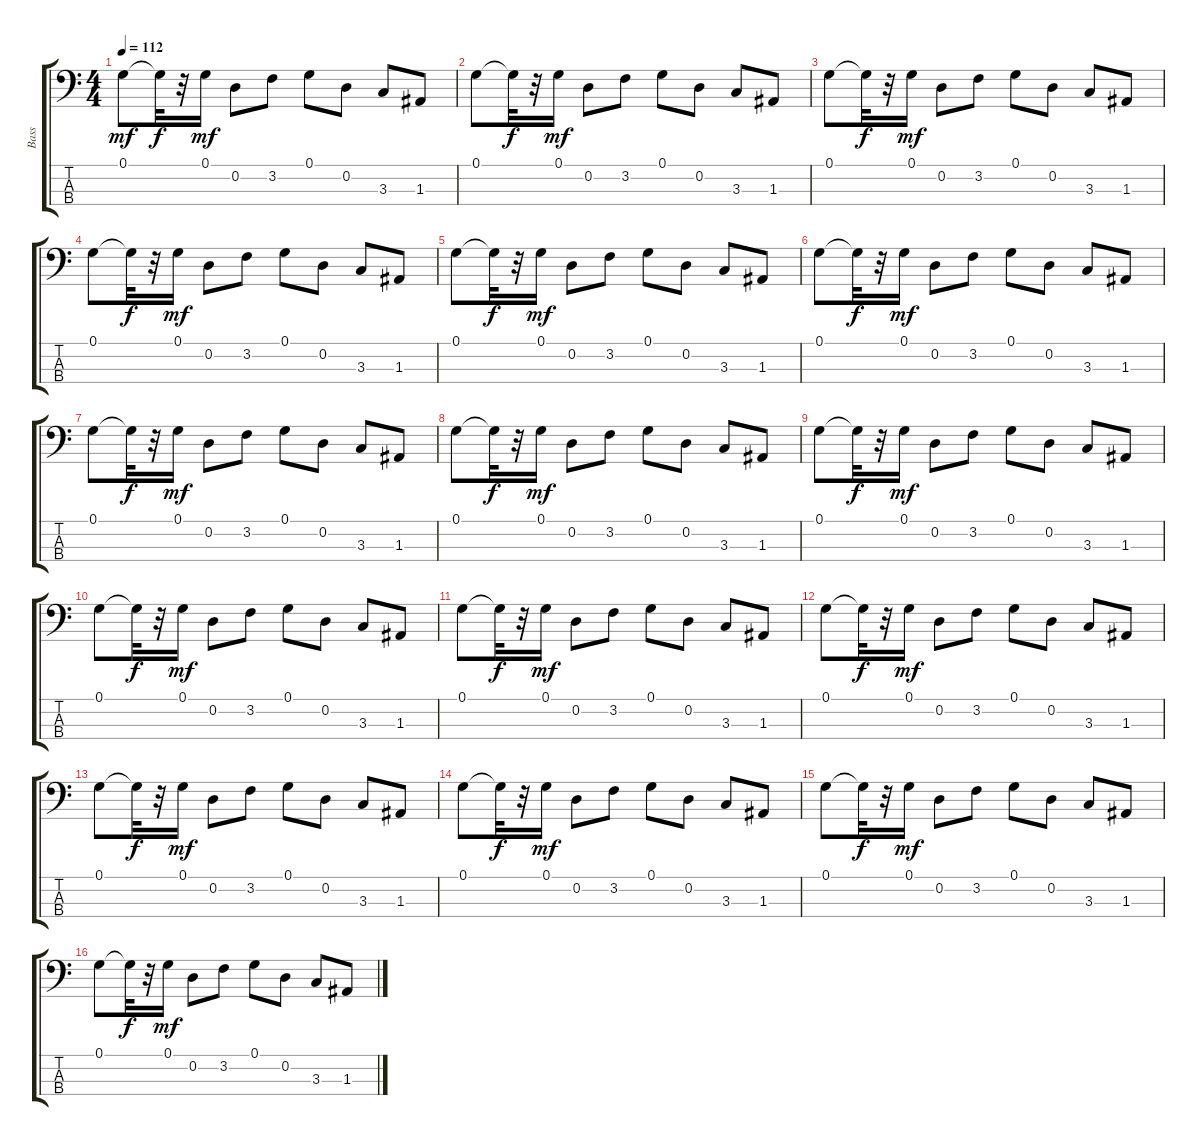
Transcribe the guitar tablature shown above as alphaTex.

\track ("Bass" "Bass") {instrument synthbass2}
\staff {score tabs}
\tuning (G2 D2 A1 E1) {hide}
\ts (4 4)
\tempo 112
\clef f4
\ks c
0.1.8{dy mf} 0.1{t}.32{dy f} r.32 0.1.16{dy mf} 0.2.8 3.2.8 0.1.8 0.2.8 3.3.8 1.3.8 |
0.1.8 0.1{t}.32{dy f} r.32 0.1.16{dy mf} 0.2.8 3.2.8 0.1.8 0.2.8 3.3.8 1.3.8 |
0.1.8 0.1{t}.32{dy f} r.32 0.1.16{dy mf} 0.2.8 3.2.8 0.1.8 0.2.8 3.3.8 1.3.8 |
0.1.8 0.1{t}.32{dy f} r.32 0.1.16{dy mf} 0.2.8 3.2.8 0.1.8 0.2.8 3.3.8 1.3.8 |
0.1.8 0.1{t}.32{dy f} r.32 0.1.16{dy mf} 0.2.8 3.2.8 0.1.8 0.2.8 3.3.8 1.3.8 |
0.1.8 0.1{t}.32{dy f} r.32 0.1.16{dy mf} 0.2.8 3.2.8 0.1.8 0.2.8 3.3.8 1.3.8 |
0.1.8 0.1{t}.32{dy f} r.32 0.1.16{dy mf} 0.2.8 3.2.8 0.1.8 0.2.8 3.3.8 1.3.8 |
0.1.8 0.1{t}.32{dy f} r.32 0.1.16{dy mf} 0.2.8 3.2.8 0.1.8 0.2.8 3.3.8 1.3.8 |
0.1.8 0.1{t}.32{dy f} r.32 0.1.16{dy mf} 0.2.8 3.2.8 0.1.8 0.2.8 3.3.8 1.3.8 |
0.1.8 0.1{t}.32{dy f} r.32 0.1.16{dy mf} 0.2.8 3.2.8 0.1.8 0.2.8 3.3.8 1.3.8 |
0.1.8 0.1{t}.32{dy f} r.32 0.1.16{dy mf} 0.2.8 3.2.8 0.1.8 0.2.8 3.3.8 1.3.8 |
0.1.8 0.1{t}.32{dy f} r.32 0.1.16{dy mf} 0.2.8 3.2.8 0.1.8 0.2.8 3.3.8 1.3.8 |
0.1.8 0.1{t}.32{dy f} r.32 0.1.16{dy mf} 0.2.8 3.2.8 0.1.8 0.2.8 3.3.8 1.3.8 |
0.1.8 0.1{t}.32{dy f} r.32 0.1.16{dy mf} 0.2.8 3.2.8 0.1.8 0.2.8 3.3.8 1.3.8 |
0.1.8 0.1{t}.32{dy f} r.32 0.1.16{dy mf} 0.2.8 3.2.8 0.1.8 0.2.8 3.3.8 1.3.8 |
0.1.8 0.1{t}.32{dy f} r.32 0.1.16{dy mf} 0.2.8 3.2.8 0.1.8 0.2.8 3.3.8 1.3.8
